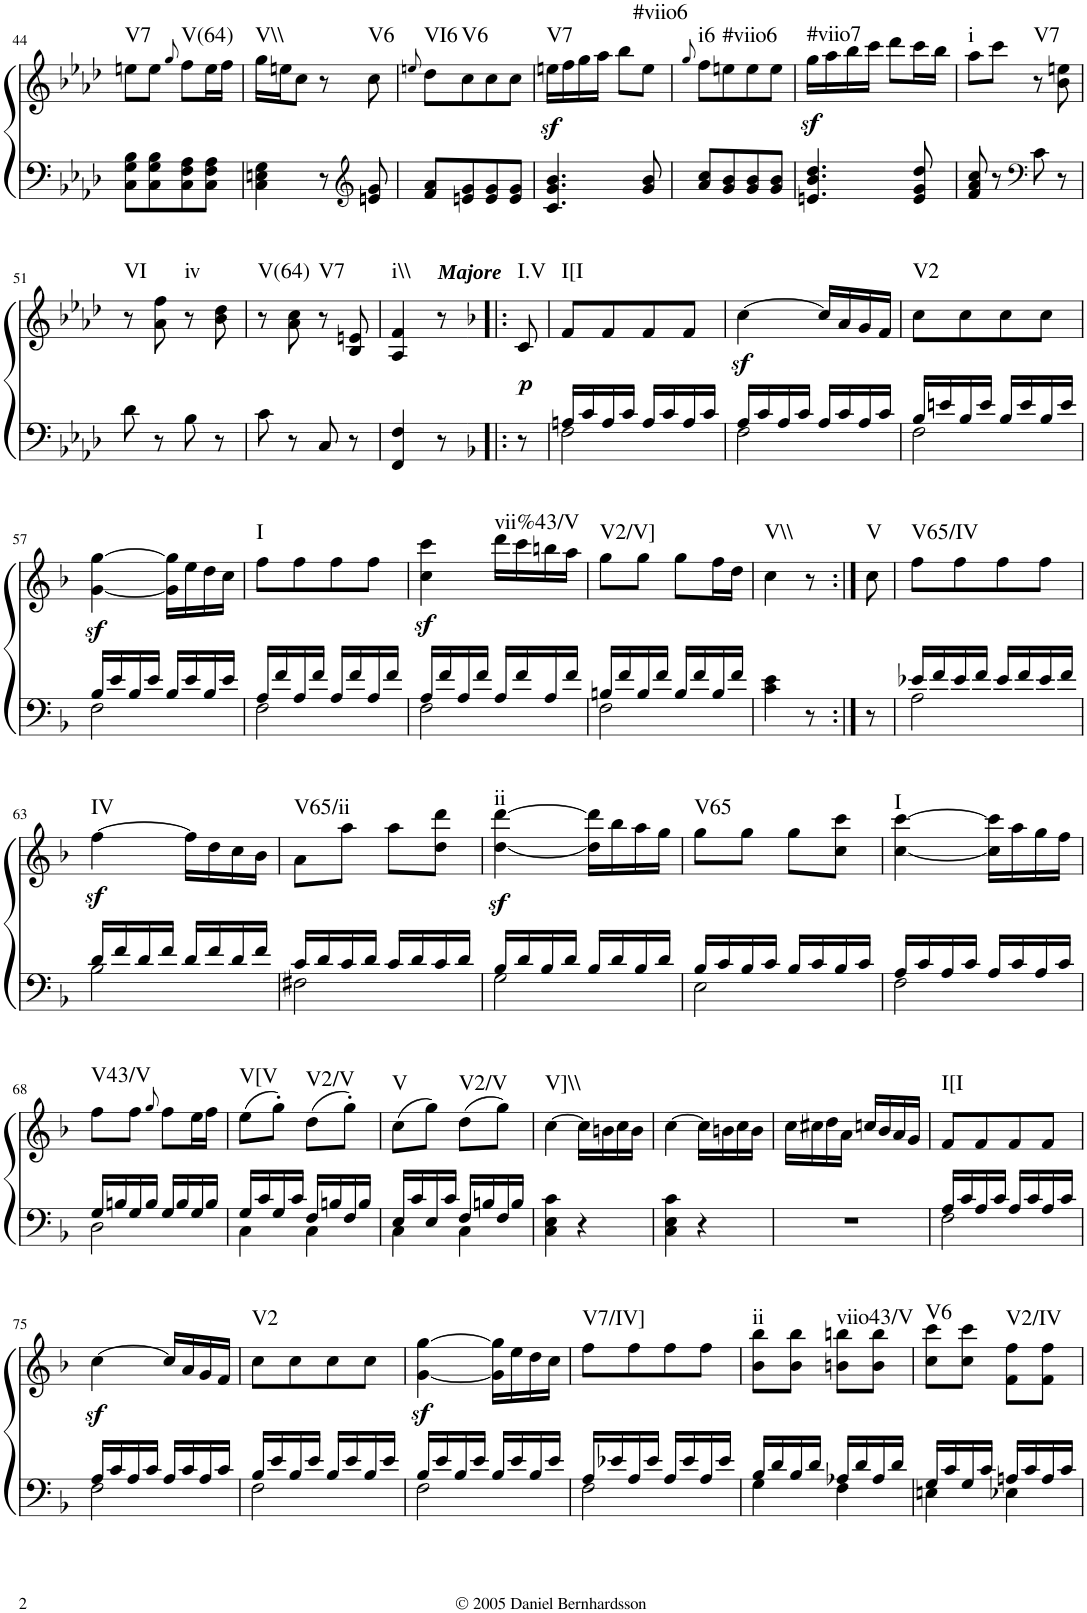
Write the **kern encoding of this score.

**kern	**kern	**dynam	**harte
*part1	*part1	*part1	*part1
*staff2	*staff1	*staff1/2	*
*I"Piano	*	*	*
*I'Pno.	*	*	*
!!LO:PB:g=z
*clefF4	*clefG2	*	*
*k[b-e-a-d-]	*k[b-e-a-d-]	*	*
*M2/4	*M2/4	*	*
=44	=44	=44	=44
!	!	!	!LO:H:kt=V7
8C\ 8G\ 8B-\L	8een\L	.	N
8C\ 8G\ 8B-\	8ee\J	.	.
.	8qgg/	.	.
!	!	!	!LO:H:kt=V(64)
8C\ 8F\ 8A-\	8ff\L	.	N
8C\ 8F\ 8A-\J	16ee\L	.	.
.	16ff\JJ	.	.
=45	=45	=45	=45
!	!	!	!LO:H:kt=V\\
4C\ 4En\ 4G\	16gg\LL	.	N
.	16een\J	.	.
.	8cc\J	.	.
8r	8r	.	.
*clefG2	*	*	*
!	!	!	!LO:H:kt=V6
8en/ 8g/	8cc\	.	N
=46	=46	=46	=46
.	8qeen/	.	.
!	!	!	!LO:H:kt=VI6
8f/ 8a-/L	8dd-\L	.	N
!	!	!	!LO:H:kt=V6
8en/ 8g/	8cc\	.	N
8e/ 8g/	8cc\	.	.
8e/ 8g/J	8cc\J	.	.
=47	=47	=47	=47
!	!	!LO:DY:b	!LO:H:kt=V7
4.c/ 4.g/ 4.b-/	16een\LL	sf	N
.	16ff\	.	.
.	16gg\	.	.
.	16aa-\JJ	.	.
.	8bb-\L	.	.
!	!	!	!LO:H:kt=#viio6
8g/ 8b-/	8ee\J	.	N
=48	=48	=48	=48
.	8qgg/	.	.
!	!	!	!LO:H:kt=i6
8a-/ 8cc/L	8ff\L	.	N
!	!	!	!LO:H:kt=#viio6
8g/ 8b-/	8een\	.	N
8g/ 8b-/	8ee\	.	.
8g/ 8b-/J	8ee\J	.	.
=49	=49	=49	=49
!	!	!LO:DY:b	!LO:H:kt=#viio7
4.en/ 4.b-/ 4.dd-/	16gg\LL	sf	N
.	16aa-\	.	.
.	16bb-\	.	.
.	16ccc\JJ	.	.
.	8ddd-\L	.	.
8e/ 8g/ 8dd-/	16ccc\L	.	.
.	16bb-\JJ	.	.
=50	=50	=50	=50
!	!	!	!LO:H:kt=i
8f/ 8a-/ 8cc/	8aa-\L	.	N
8r	8ccc\J	.	.
*clefF4	*	*	*
!	!	!	!LO:H:kt=V7
8c\	8r	.	N
8r	8b-\ 8een\	.	.
!!LO:LB:g=z
=51	=51	=51	=51
!	!	!	!LO:H:kt=VI
8d-\	8r	.	N
8r	8a-\ 8ff\	.	.
!	!	!	!LO:H:kt=iv
8B-\	8r	.	N
8r	8b-\ 8dd-\	.	.
=52	=52	=52	=52
!	!	!	!LO:H:kt=V(64)
8c\	8r	.	N
8r	8a-\ 8cc\	.	.
!	!	!	!LO:H:kt=V7
8C/	8r	.	N
8r	8B-/ 8en/	.	.
=53	=53	=53	=53
!	!	!	!LO:H:kt=i\\
4FF/ 4F/	4A-/ 4f/	.	N
!	!LO:TX:a:Bi:t=Majore	!	!
8r	8r	.	.
=53X2!|:	=53X2!|:	=53X2!|:	=53X2!|:
*k[b-]	*k[b-]	*	*
*F:	*F:	*	*
!	!	!LO:DY:b	!LO:H:kt=I.V
8r	8c/	p	N
=54	=54	=54	=54
*^	*	*	*
!	!	!	!	!LO:H:kt=I[I
16An/LL	2F\	8f/L	.	N
16c/	.	.	.	.
16A/	.	8f/	.	.
16c/JJ	.	.	.	.
16A/LL	.	8f/	.	.
16c/	.	.	.	.
16A/	.	8f/J	.	.
16c/JJ	.	.	.	.
=55	=55	=55	=55	=55
16A/LL	2F\	[>4ccz<\	.	.
16c/	.	.	.	.
16A/	.	.	.	.
16c/JJ	.	.	.	.
16A/LL	.	16cc/LL]	.	.
16c/	.	16a/	.	.
16A/	.	16g/	.	.
16c/JJ	.	16f/JJ	.	.
=56	=56	=56	=56	=56
!	!	!	!	!LO:H:kt=V2
16B-/LL	2F\	8cc\L	.	N
16en/	.	.	.	.
16B-/	.	8cc\	.	.
16e/JJ	.	.	.	.
16B-/LL	.	8cc\	.	.
16e/	.	.	.	.
16B-/	.	8cc\J	.	.
16e/JJ	.	.	.	.
!!LO:LB:g=z
=57	=57	=57	=57	=57
16B-/LL	2F\	[<4g\z< [>4gg\z<	.	.
16e/	.	.	.	.
16B-/	.	.	.	.
16e/JJ	.	.	.	.
16B-/LL	.	16g\] 16gg\]LL	.	.
16e/	.	16ee\	.	.
16B-/	.	16dd\	.	.
16e/JJ	.	16cc\JJ	.	.
=58	=58	=58	=58	=58
!	!	!	!	!LO:H:kt=I
16A/LL	2F\	8ff\L	.	N
16f/	.	.	.	.
16A/	.	8ff\	.	.
16f/JJ	.	.	.	.
16A/LL	.	8ff\	.	.
16f/	.	.	.	.
16A/	.	8ff\J	.	.
16f/JJ	.	.	.	.
=59	=59	=59	=59	=59
16A/LL	2F\	4cc\z< 4ccc\z<	.	.
16f/	.	.	.	.
16A/	.	.	.	.
16f/JJ	.	.	.	.
!	!	!	!	!LO:H:kt=vii%43/V
16A/LL	.	16ddd\LL	.	N
16f/	.	16ccc\	.	.
16A/	.	16bbn\	.	.
16f/JJ	.	16aa\JJ	.	.
=60	=60	=60	=60	=60
!	!	!	!	!LO:H:kt=V2/V]
16Bn/LL	2F\	8gg\L	.	N
16f/	.	.	.	.
16B/	.	8gg\J	.	.
16f/JJ	.	.	.	.
16B/LL	.	8gg\L	.	.
16f/	.	.	.	.
16B/	.	16ff\L	.	.
16f/JJ	.	16dd\JJ	.	.
*v	*v	*	*	*
=61	=61	=61	=61
!	!	!	!LO:H:kt=V\\
4c\ 4e\	4cc\	.	N
8r	8r	.	.
=61X3:|!	=61X3:|!	=61X3:|!	=61X3:|!
!	!	!	!LO:H:kt=V
8r	8cc\	.	N
=62	=62	=62	=62
*^	*	*	*
!	!	!	!	!LO:H:kt=V65/IV
16e-X/LL	2A\	8ff\L	.	N
16f/	.	.	.	.
16e-/	.	8ff\	.	.
16f/JJ	.	.	.	.
16e-/LL	.	8ff\	.	.
16f/	.	.	.	.
16e-/	.	8ff\J	.	.
16f/JJ	.	.	.	.
!!LO:LB:g=z
=63	=63	=63	=63	=63
!	!	!	!LO:DY:b	!LO:H:kt=IV
16d/LL	2B-\	[>4ff\	sf	N
16f/	.	.	.	.
16d/	.	.	.	.
16f/JJ	.	.	.	.
16d/LL	.	16ff\LL]	.	.
16f/	.	16dd\	.	.
16d/	.	16cc\	.	.
16f/JJ	.	16b-\JJ	.	.
=64	=64	=64	=64	=64
!	!	!	!	!LO:H:kt=V65/ii
16c/LL	2F#X\	8a\L	.	N
16d/	.	.	.	.
16c/	.	8aa\J	.	.
16d/JJ	.	.	.	.
16c/LL	.	8aa\L	.	.
16d/	.	.	.	.
16c/	.	8dd\ 8ddd\J	.	.
16d/JJ	.	.	.	.
=65	=65	=65	=65	=65
!	!	!	!LO:DY:b	!LO:H:kt=ii
16B-/LL	2G\	[<4dd\ [>4ddd\	sf	N
16d/	.	.	.	.
16B-/	.	.	.	.
16d/JJ	.	.	.	.
16B-/LL	.	16dd\] 16ddd\]LL	.	.
16d/	.	16bb-\	.	.
16B-/	.	16aa\	.	.
16d/JJ	.	16gg\JJ	.	.
=66	=66	=66	=66	=66
!	!	!	!	!LO:H:kt=V65
16B-/LL	2E\	8gg\L	.	N
16c/	.	.	.	.
16B-/	.	8gg\J	.	.
16c/JJ	.	.	.	.
16B-/LL	.	8gg\L	.	.
16c/	.	.	.	.
16B-/	.	8cc\ 8ccc\J	.	.
16c/JJ	.	.	.	.
=67	=67	=67	=67	=67
!	!	!	!	!LO:H:kt=I
16A/LL	2F\	[<4cc\ [>4ccc\	.	N
16c/	.	.	.	.
16A/	.	.	.	.
16c/JJ	.	.	.	.
16A/LL	.	16cc\] 16ccc\]LL	.	.
16c/	.	16aa\	.	.
16A/	.	16gg\	.	.
16c/JJ	.	16ff\JJ	.	.
!!LO:LB:g=z
=68	=68	=68	=68	=68
!	!	!	!	!LO:H:kt=V43/V
16G/LL	2D\	8ff\L	.	N
16Bn/	.	.	.	.
16G/	.	8ff\J	.	.
16B/JJ	.	.	.	.
.	.	8qgg/	.	.
16G/LL	.	8ff\L	.	.
16B/	.	.	.	.
16G/	.	16ee\L	.	.
16B/JJ	.	16ff\JJ	.	.
=69	=69	=69	=69	=69
!	!	!	!	!LO:H:kt=V[V
16G/LL	4C\	(8ee\L	.	N
16c/	.	.	.	.
16G/	.	8gg'\J)	.	.
16c/JJ	.	.	.	.
!	!	!	!	!LO:H:kt=V2/V
16F/LL	4C\	(8dd\L	.	N
16Bn/	.	.	.	.
16F/	.	8gg'\J)	.	.
16B/JJ	.	.	.	.
=70	=70	=70	=70	=70
!	!	!	!	!LO:H:kt=V
16E/LL	4C\	(8cc\L	.	N
16c/	.	.	.	.
16E/	.	8gg\J)	.	.
16c/JJ	.	.	.	.
!	!	!	!	!LO:H:kt=V2/V
16F/LL	4C\	(8dd\L	.	N
16Bn/	.	.	.	.
16F/	.	8gg\J)	.	.
16B/JJ	.	.	.	.
*v	*v	*	*	*
=71	=71	=71	=71
!	!	!	!LO:H:kt=V]\\
4C\ 4E\ 4c\	[>4cc\	.	N
4r	16cc\LL]	.	.
.	16bn\	.	.
.	16cc\	.	.
.	16b\JJ	.	.
=72	=72	=72	=72
4C\ 4E\ 4c\	[>4cc\	.	.
4r	16cc\LL]	.	.
.	16bn\	.	.
.	16cc\	.	.
.	16b\JJ	.	.
=73	=73	=73	=73
2r	16cc\LL	.	.
.	16cc#X\	.	.
.	16dd\	.	.
.	16a\JJ	.	.
.	16ccn/LL	.	.
.	16b-/	.	.
.	16a/	.	.
.	16g/JJ	.	.
=74	=74	=74	=74
*^	*	*	*
!	!	!	!	!LO:H:kt=I[I
16A/LL	2F\	8f/L	.	N
16c/	.	.	.	.
16A/	.	8f/	.	.
16c/JJ	.	.	.	.
16A/LL	.	8f/	.	.
16c/	.	.	.	.
16A/	.	8f/J	.	.
16c/JJ	.	.	.	.
!!LO:LB:g=z
=75	=75	=75	=75	=75
16A/LL	2F\	[>4ccz<\	.	.
16c/	.	.	.	.
16A/	.	.	.	.
16c/JJ	.	.	.	.
16A/LL	.	16cc/LL]	.	.
16c/	.	16a/	.	.
16A/	.	16g/	.	.
16c/JJ	.	16f/JJ	.	.
=76	=76	=76	=76	=76
!	!	!	!	!LO:H:kt=V2
16B-/LL	2F\	8cc\L	.	N
16e/	.	.	.	.
16B-/	.	8cc\	.	.
16e/JJ	.	.	.	.
16B-/LL	.	8cc\	.	.
16e/	.	.	.	.
16B-/	.	8cc\J	.	.
16e/JJ	.	.	.	.
=77	=77	=77	=77	=77
16B-/LL	2F\	[<4g\z< [>4gg\z<	.	.
16e/	.	.	.	.
16B-/	.	.	.	.
16e/JJ	.	.	.	.
16B-/LL	.	16g\] 16gg\]LL	.	.
16e/	.	16ee\	.	.
16B-/	.	16dd\	.	.
16e/JJ	.	16cc\JJ	.	.
=78	=78	=78	=78	=78
!	!	!	!	!LO:H:kt=V7/IV]
16A/LL	2F\	8ff\L	.	N
16e-X/	.	.	.	.
16A/	.	8ff\	.	.
16e-/JJ	.	.	.	.
16A/LL	.	8ff\	.	.
16e-/	.	.	.	.
16A/	.	8ff\J	.	.
16e-/JJ	.	.	.	.
=79	=79	=79	=79	=79
!	!	!	!	!LO:H:kt=ii
16B-/LL	4G\	8b-\ 8bb-\L	.	N
16d/	.	.	.	.
16B-/	.	8b-\ 8bb-\J	.	.
16d/JJ	.	.	.	.
!	!	!	!	!LO:H:kt=viio43/V
16A-X/LL	4F\	8bn\ 8bbn\L	.	N
16d/	.	.	.	.
16A-/	.	8b\ 8bb\J	.	.
16d/JJ	.	.	.	.
=80	=80	=80	=80	=80
!	!	!	!	!LO:H:kt=V6
16G/LL	4En\	8cc\ 8ccc\L	.	N
16c/	.	.	.	.
16G/	.	8cc\ 8ccc\J	.	.
16c/JJ	.	.	.	.
!	!	!	!	!LO:H:kt=V2/IV
16An/LL	4E-X\	8f\ 8ff\L	.	N
16c/	.	.	.	.
16A/	.	8f\ 8ff\J	.	.
16c/JJ	.	.	.	.
*v	*v	*	*	*
=	=	=	=
*-	*-	*-	*-
